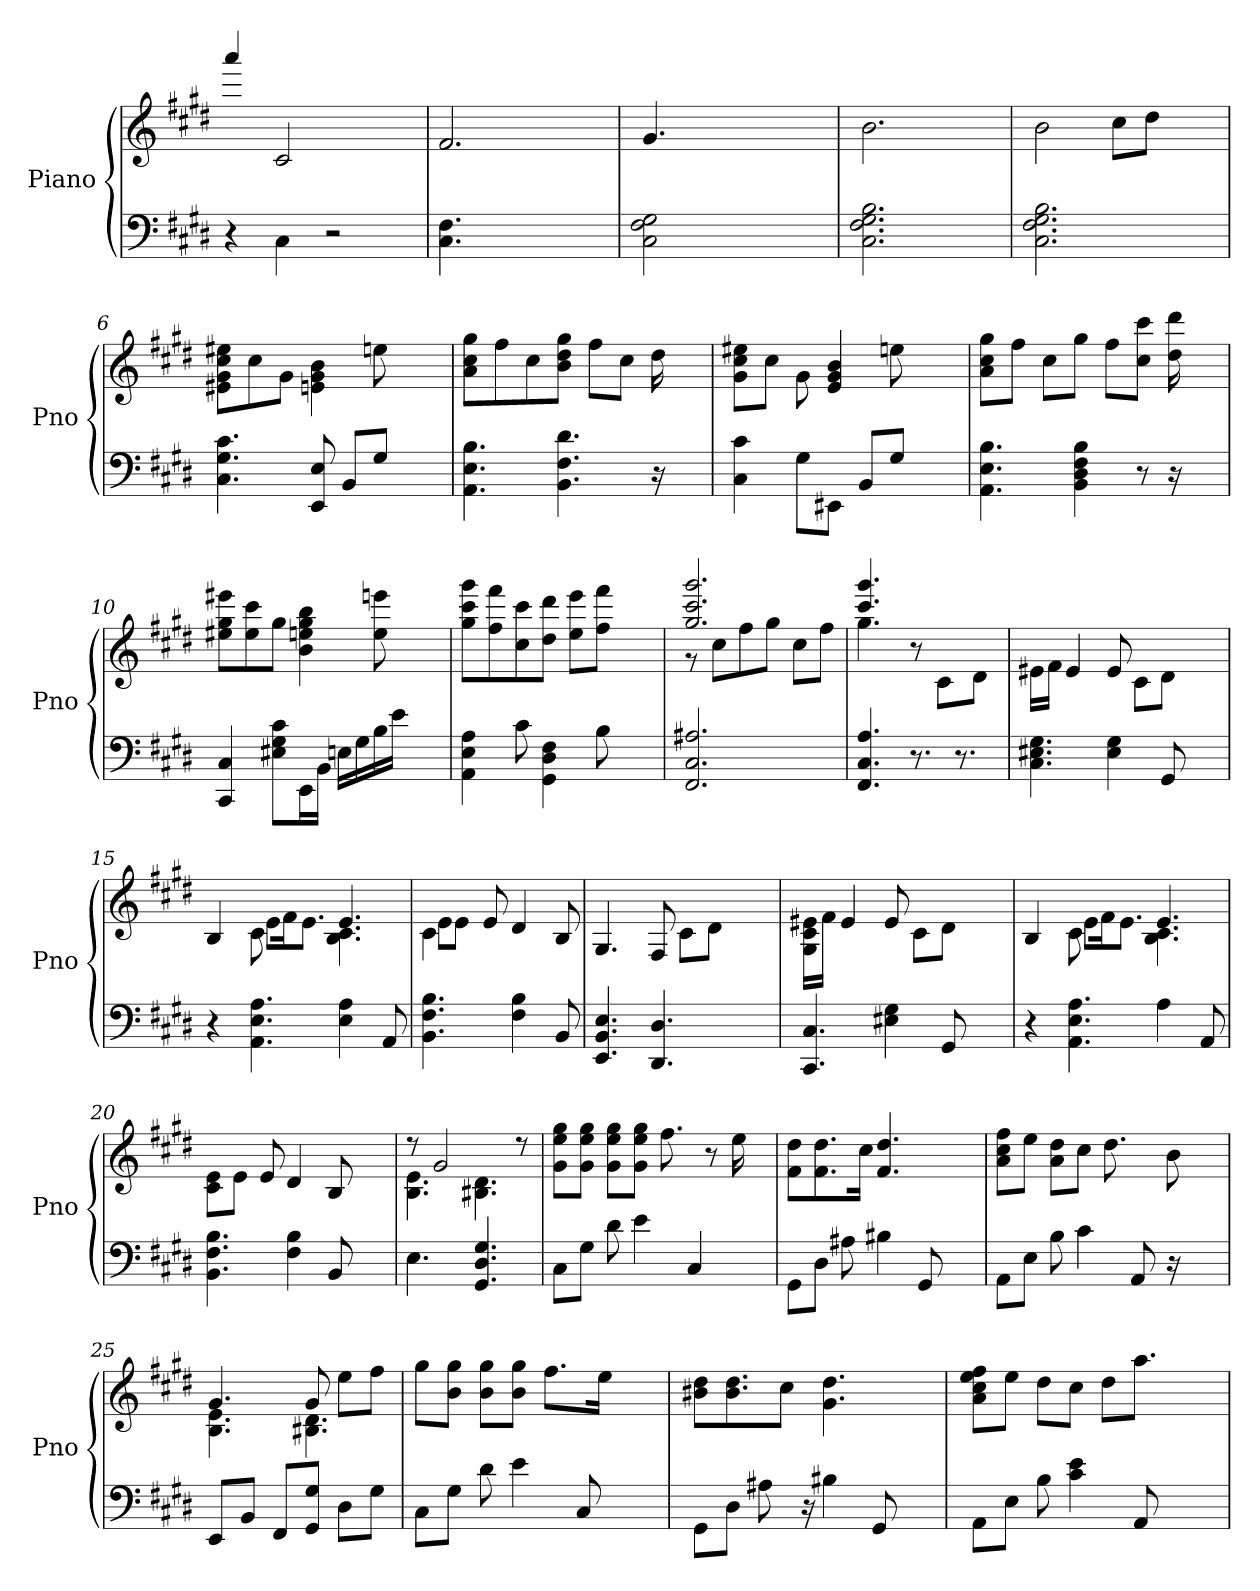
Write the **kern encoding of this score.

**kern	**kern
*part1	*part1
*staff2	*staff1
*I"Piano	*
*I'Pno	*
*clefF4	*clefG2
*k[f#c#g#d#]	*k[f#c#g#d#]
=1	=1
*	*^
4r	1ryy	4aaa/
4C#\	.	2c#/
2r	.	.
.	.	4ryy
=2	=2	=2
4.C#\ 4.F#\	1ryy	2.f#/
4.ryy	.	.
4ryy	.	4ryy
=3	=3	=3
2C#\ 2F#\ 2G#\	1ryy	4.g#/
.	.	2ryy
2ryy	.	.
.	.	8ryy
=4	=4	=4
2.C#\ 2.F#\ 2.G#\ 2.B\	1ryy	2.b\
4ryy	.	4ryy
=5	=5	=5
2.C#\ 2.F#\ 2.G#\ 2.B\	1ryy	2b\
.	.	8cc#\L
.	.	8dd#\J
4ryy	.	4ryy
=6	=6	=6
4.C#\ 4.G#\ 4.c#\	1ryy	8e#X\ 8g#\ 8cc#\ 8ee#X\L
.	.	8cc#\
.	.	8g#\J
8EE/ 8E/	.	4en\ 4g#\ 4b\
8BB/L	.	.
8G#/J	.	8een\
4ryy	.	4ryy
!!LO:LB:g=z	!!
=7	=7	=7
4.AA\ 4.E\ 4.B\	1ryy	8a\ 8cc#\ 8gg#\L
.	.	8ff#\
.	.	8cc#\
4.BB\ 4.F#\ 4.d#\	.	8b\ 8dd#\ 8gg#\J
.	.	8ff#\L
.	.	8cc#\J
16r	.	16dd#\
8.ryy	.	8.ryy
=8	=8	=8
4C#\ 4c#\	1ryy	8g#\ 8cc#\ 8ee#X\L
.	.	8cc#\J
8G#\L	.	8g#\
8EE#X\J	.	4e/ 4g#/ 4b/
8BB/L	.	.
8G#/J	.	8een\
4ryy	.	4ryy
=9	=9	=9
4.AA\ 4.E\ 4.B\	1ryy	8a\ 8cc#\ 8gg#\L
.	.	8ff#\J
.	.	8cc#\L
4BB\ 4D#\ 4F#\ 4B\	.	8gg#\J
.	.	8ff#\L
8r	.	8cc#\ 8ccc#\J
16r	.	16dd#\ 16ddd#\
8.ryy	.	8.ryy
=10	=10	=10
4CC#/ 4C#/	1ryy	8ee#X\ 8gg#\ 8eee#X\L
.	.	8ee#\ 8ccc#\
8E#X\ 8G#\ 8c#\L	.	8gg#\J
16EE\L	.	4b\ 4een\ 4gg#\ 4bb\
16BB\JJ	.	.
16En\LL	.	.
16G#\	.	.
16B\	.	8ee\ 8eeen\
16e\JJ	.	.
4ryy	.	4ryy
!!LO:LB:g=z	!!
=11	=11	=11
4AA\ 4E\ 4A\	1ryy	8gg#\ 8ccc#\ 8ggg#\L
.	.	8ff#\ 8fff#\
8c#\	.	8cc#\ 8ccc#\
4GG#\ 4D#\ 4F#\	.	8dd#\ 8ddd#\J
.	.	8ee\ 8eee\L
8B\	.	8ff#\ 8fff#\J
4ryy	.	4ryy
=12	=12	=12
2.FF#/ 2.C#/ 2.A#X/	2.gg#/ 2.ccc#/ 2.ggg#/	8r
.	.	8cc#\L
.	.	8ff#\
.	.	8gg#\J
.	.	8cc#\L
.	.	8ff#\J
=13	=13	=13
4.FF#/ 4.C#/ 4.A/	4.ccc#/ 4.ggg#/	4.gg#\
8.r	4ryy	8r
.	.	8c#\L
8.r	.	.
.	16ryy	8d#\J
.	16ryy	.
=14	=14	=14
4.C#\ 4.E#X\ 4.G#\	1ryy	16e#X\LL
.	.	16f#\JJ
.	.	4e#/
4E#\ 4G#\	.	8e#/
.	.	8c#\L
8GG#/	.	8d#\J
4ryy	.	4ryy
=15	=15	=15
4r	4ryy	4B/
4.AA\ 4.E\ 4.A\	8c#\	8e\L
.	4ryy	16f#\K
.	.	8.e\J
4E\ 4A\	4.B\ 4.c#\	4.e/
8AA/	.	.
!!LO:LB:g=z	!!
=16	=16	=16
4.BB\ 4.F#\ 4.B\	4c#\	8e\L
.	.	8e\J
.	2ryy	8e/
4F#\ 4B\	.	4d#/
8BB/	.	8B/
=17	=17	=17
4.EE/ 4.BB/ 4.E/	1ryy	4.G#/
4.DD#/ 4.D#/	.	8F#/
.	.	8c#\L
.	.	8d#\J
4ryy	.	4ryy
=18	=18	=18
4.CC#/ 4.C#/	1ryy	16G#\ 16c#\ 16e#X\LL
.	.	16f#\JJ
.	.	4e#/
4E#X\ 4G#\	.	8e#/
.	.	8c#\L
8GG#/	.	8d#\J
4ryy	.	4ryy
=19	=19	=19
4r	4ryy	4B/
4.AA\ 4.E\ 4.A\	8c#\	8e\L
.	4ryy	16f#\K
.	.	8.e\J
4A\	4.B\ 4.c#\	4.e/
8AA/	.	.
=20	=20	=20
4.BB\ 4.F#\ 4.B\	1ryy	8c#\ 8e\L
.	.	8e\J
.	.	8e/
4F#\ 4B\	.	4d#/
8BB/	.	8B/
4ryy	.	4ryy
!!LO:LB:g=z	!!
=21	=21	=21
4.E\	8r	4.B\ 4.e\
.	2g#/	.
4.GG#/ 4.D#/ 4.G#/	.	4.B#X\ 4.d#\
.	8r	.
=22	=22	=22
8C#\L	1ryy	8g#\ 8ee\ 8gg#\L
8G#\J	.	8g#\ 8ee\ 8gg#\J
8d#\	.	8g#\ 8ee\ 8gg#\L
4e\	.	8g#\ 8ee\ 8gg#\J
.	.	8.ff#\
4C#/	.	.
.	.	8r
.	.	16ee\
8ryy	.	8ryy
=23	=23	=23
8GG#\L	1ryy	8f#\ 8dd#\L
8D#\J	.	8.f#\ 8.dd#\
8A#X\	.	.
.	.	16cc#\Jk
4B#X\	.	4.f#/ 4.dd#/
8GG#/	.	.
4ryy	.	4ryy
=24	=24	=24
8AA\L	1ryy	8a\ 8cc#\ 8ff#\L
8E\J	.	8ee\J
8B\	.	8a\ 8dd#\L
4c#\	.	8cc#\J
.	.	8.dd#\
8AA/	.	.
.	.	16ryy
16r	.	8b\
16ryy	.	.
8ryy	.	8ryy
=25	=25	=25
8EE/L	4.B\ 4.e\	4.g#/
8BB/J	.	.
8FF#/L	.	.
8GG#/ 8G#/J	4.B#X\ 4.d#\	8g#/
8D#\L	.	8ee\L
8G#\J	.	8ff#\J
!!LO:LB:g=z	!!
=26	=26	=26
8C#\L	1ryy	8gg#\L
8G#\J	.	8b\ 8gg#\J
8d#\	.	8b\ 8gg#\L
4e\	.	8b\ 8gg#\J
.	.	8.ff#\L
8C#/	.	.
.	.	16ee\Jk
4ryy	.	4ryy
=27	=27	=27
8GG#\L	1ryy	8b#X\ 8dd#\L
8D#\J	.	8.b#\ 8.dd#\
8A#X\	.	.
.	.	8cc#\J
16r	.	.
4B#X\	.	4.g#\ 4.dd#\
8GG#/	.	.
8.ryy	.	8.ryy
=28	=28	=28
8AA\L	1ryy	8a\ 8cc#\ 8ee\ 8ff#\L
8E\J	.	8ee\J
8B\	.	8dd#\L
4c#\ 4e\	.	8cc#\J
.	.	8dd#\L
8AA/	.	8.aa\J
16ryy	.	.
8.ryy	.	8.ryy
*	*v	*v
=	=
*-	*-
